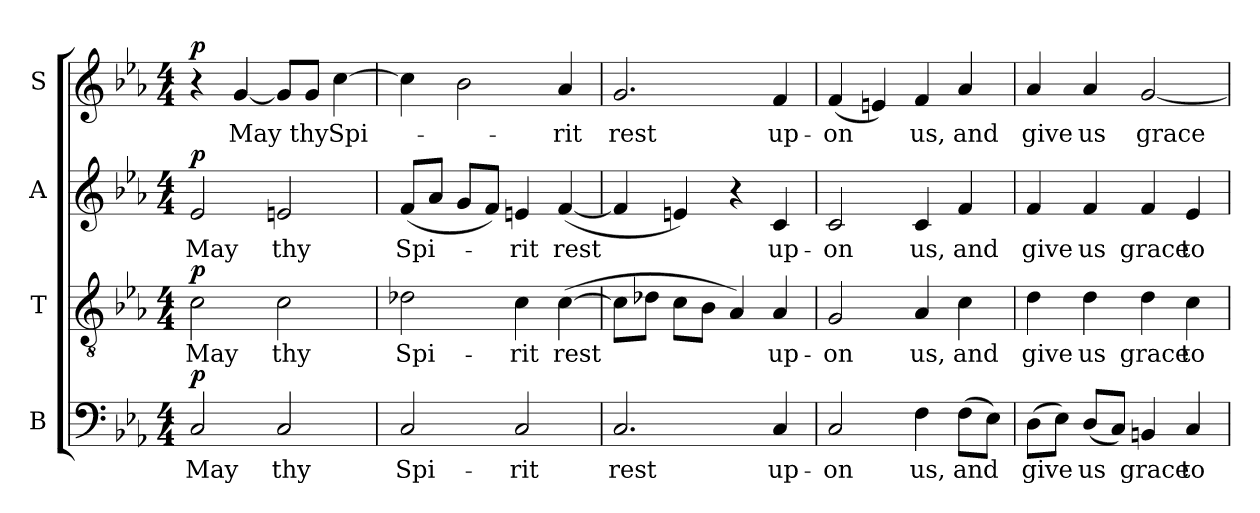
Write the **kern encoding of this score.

**kern	**text	**dynam	**kern	**text	**dynam	**kern	**text	**dynam	**kern	**text	**dynam
*part4	*part4	*part4	*part3	*part3	*part3	*part2	*part2	*part2	*part1	*part1	*part1
*staff4	*staff4	*staff4	*staff3	*staff3	*staff3	*staff2	*staff2	*staff2	*staff1	*staff1	*staff1
*I"B	*	*	*I"T	*	*	*I"A	*	*	*I"S	*	*
*I'B.	*	*	*I'T.	*	*	*I'A.	*	*	*I'S.	*	*
!!LO:PB:g=z
*clefF4	*	*	*clefGv2	*	*	*clefG2	*	*	*clefG2	*	*
*	*	*	*ITrd7c12	*	*	*	*	*	*	*	*
*k[b-e-a-]	*	*	*k[b-e-a-]	*	*	*k[b-e-a-]	*	*	*k[b-e-a-]	*	*
*E-:	*	*	*E-:	*	*	*E-:	*	*	*E-:	*	*
*M4/4	*	*	*M4/4	*	*	*M4/4	*	*	*M4/4	*	*
=1	=1	=1	=1	=1	=1	=1	=1	=1	=1	=1	=1
!	!LO:LY:b:color=#000000	!	!	!	!	!	!	!	!	!	!
!	!	!	!	!LO:LY:b:color=#000000	!	!	!	!	!	!	!
!	!	!	!	!	!	!	!LO:LY:b:color=#000000	!	!	!	!
2Ci/	May	p	2Ci\	May	p	2e-i/	May	p	4r	.	p
!	!	!	!	!	!	!	!	!	!	!LO:LY:b:color=#000000	!
.	.	.	.	.	.	.	.	.	[4gi/	May	.
!	!LO:LY:b:color=#000000	!	!	!	!	!	!	!	!	!	!
!	!	!	!	!LO:LY:b:color=#000000	!	!	!	!	!	!	!
!	!	!	!	!	!	!	!LO:LY:b:color=#000000	!	!	!	!
2Ci/	thy	.	2Ci\	thy	.	2eni/	thy	.	8gi/L]	.	.
!	!	!	!	!	!	!	!	!	!	!LO:LY:b:color=#000000	!
.	.	.	.	.	.	.	.	.	8gi/J	thy	.
!	!	!	!	!	!	!	!	!	!	!LO:LY:b:color=#000000	!
.	.	.	.	.	.	.	.	.	[4cci\	Spi-	.
=2	=2	=2	=2	=2	=2	=2	=2	=2	=2	=2	=2
!	!LO:LY:b:color=#000000	!	!	!	!	!	!	!	!	!	!
!	!	!	!	!LO:LY:b:color=#000000	!	!	!	!	!	!	!
!	!	!	!	!	!	!	!LO:LY:b:color=#000000	!	!	!	!
2Ci/	Spi-	.	2D-Xi\	Spi-	.	(8fi/L	Spi-	.	4cci\]	.	.
.	.	.	.	.	.	8a-i/J	.	.	.	.	.
.	.	.	.	.	.	8gi/L	.	.	2b-i\	.	.
.	.	.	.	.	.	8fi/J)	.	.	.	.	.
!	!LO:LY:b:color=#000000	!	!	!	!	!	!	!	!	!	!
!	!	!	!	!LO:LY:b:color=#000000	!	!	!	!	!	!	!
!	!	!	!	!	!	!	!LO:LY:b:color=#000000	!	!	!	!
2Ci/	-rit	.	4Ci\	-rit	.	4eni/	-rit	.	.	.	.
!	!	!	!	!LO:LY:b:color=#000000	!	!	!	!	!	!	!
!	!	!	!	!	!	!	!LO:LY:b:color=#000000	!	!	!	!
!	!	!	!	!	!	!	!	!	!	!LO:LY:b:color=#000000	!
.	.	.	([4Ci\	rest	.	([4fi/	rest	.	4a-i/	-rit	.
=3	=3	=3	=3	=3	=3	=3	=3	=3	=3	=3	=3
!	!LO:LY:b:color=#000000	!	!	!	!	!	!	!	!	!	!
!	!	!	!	!	!	!	!	!	!	!LO:LY:b:color=#000000	!
2.Ci/	rest	.	8Ci\L]	.	.	4fi/]	.	.	2.gi/	rest	.
.	.	.	8D-Xi\J	.	.	.	.	.	.	.	.
.	.	.	8Ci\L	.	.	4eni/)	.	.	.	.	.
.	.	.	8BB-i\J	.	.	.	.	.	.	.	.
.	.	.	4AA-i/)	.	.	4r	.	.	.	.	.
!	!LO:LY:b:color=#000000	!	!	!	!	!	!	!	!	!	!
!	!	!	!	!LO:LY:b:color=#000000	!	!	!	!	!	!	!
!	!	!	!	!	!	!	!LO:LY:b:color=#000000	!	!	!	!
!	!	!	!	!	!	!	!	!	!	!LO:LY:b:color=#000000	!
4Ci/	up-	.	4AA-i/	up-	.	4ci/	up-	.	4fi/	up-	.
=4	=4	=4	=4	=4	=4	=4	=4	=4	=4	=4	=4
!	!LO:LY:b:color=#000000	!	!	!	!	!	!	!	!	!	!
!	!	!	!	!LO:LY:b:color=#000000	!	!	!	!	!	!	!
!	!	!	!	!	!	!	!LO:LY:b:color=#000000	!	!	!	!
!	!	!	!	!	!	!	!	!	!	!LO:LY:b:color=#000000	!
2Ci/	-on	.	2GGi/	-on	.	2ci/	-on	.	(4fi/	-on	.
.	.	.	.	.	.	.	.	.	4eni/)	.	.
!	!LO:LY:b:color=#000000	!	!	!	!	!	!	!	!	!	!
!	!	!	!	!LO:LY:b:color=#000000	!	!	!	!	!	!	!
!	!	!	!	!	!	!	!LO:LY:b:color=#000000	!	!	!	!
!	!	!	!	!	!	!	!	!	!	!LO:LY:b:color=#000000	!
4Fi\	us,	.	4AA-i/	us,	.	4ci/	us,	.	4fi/	us,	.
!	!LO:LY:b:color=#000000	!	!	!	!	!	!	!	!	!	!
!	!	!	!	!LO:LY:b:color=#000000	!	!	!	!	!	!	!
!	!	!	!	!	!	!	!LO:LY:b:color=#000000	!	!	!	!
!	!	!	!	!	!	!	!	!	!	!LO:LY:b:color=#000000	!
(8Fi\L	and	.	4Ci\	and	.	4fi/	and	.	4a-i/	and	.
8E-i\J)	.	.	.	.	.	.	.	.	.	.	.
!!LO:LB:g=z
=5	=5	=5	=5	=5	=5	=5	=5	=5	=5	=5	=5
!	!LO:LY:b:color=#000000	!	!	!	!	!	!	!	!	!	!
!	!	!	!	!LO:LY:b:color=#000000	!	!	!	!	!	!	!
!	!	!	!	!	!	!	!LO:LY:b:color=#000000	!	!	!	!
!	!	!	!	!	!	!	!	!	!	!LO:LY:b:color=#000000	!
(8Di\L	give	.	4Di\	give	.	4fi/	give	.	4a-i/	give	.
8E-i\J)	.	.	.	.	.	.	.	.	.	.	.
!	!LO:LY:b:color=#000000	!	!	!	!	!	!	!	!	!	!
!	!	!	!	!LO:LY:b:color=#000000	!	!	!	!	!	!	!
!	!	!	!	!	!	!	!LO:LY:b:color=#000000	!	!	!	!
!	!	!	!	!	!	!	!	!	!	!LO:LY:b:color=#000000	!
(8Di/L	us	.	4Di\	us	.	4fi/	us	.	4a-i/	us	.
8Ci/J)	.	.	.	.	.	.	.	.	.	.	.
!	!LO:LY:b:color=#000000	!	!	!	!	!	!	!	!	!	!
!	!	!	!	!LO:LY:b:color=#000000	!	!	!	!	!	!	!
!	!	!	!	!	!	!	!LO:LY:b:color=#000000	!	!	!	!
!	!	!	!	!	!	!	!	!	!	!LO:LY:b:color=#000000	!
4BBni/	grace	.	4Di\	grace	.	4fi/	grace	.	[2gi/	grace	.
!	!LO:LY:b:color=#000000	!	!	!	!	!	!	!	!	!	!
!	!	!	!	!LO:LY:b:color=#000000	!	!	!	!	!	!	!
!	!	!	!	!	!	!	!LO:LY:b:color=#000000	!	!	!	!
4Ci/	to	.	4Ci\	to	.	4e-i/	to	.	.	.	.
=	=	=	=	=	=	=	=	=	=	=	=
*-	*-	*-	*-	*-	*-	*-	*-	*-	*-	*-	*-
